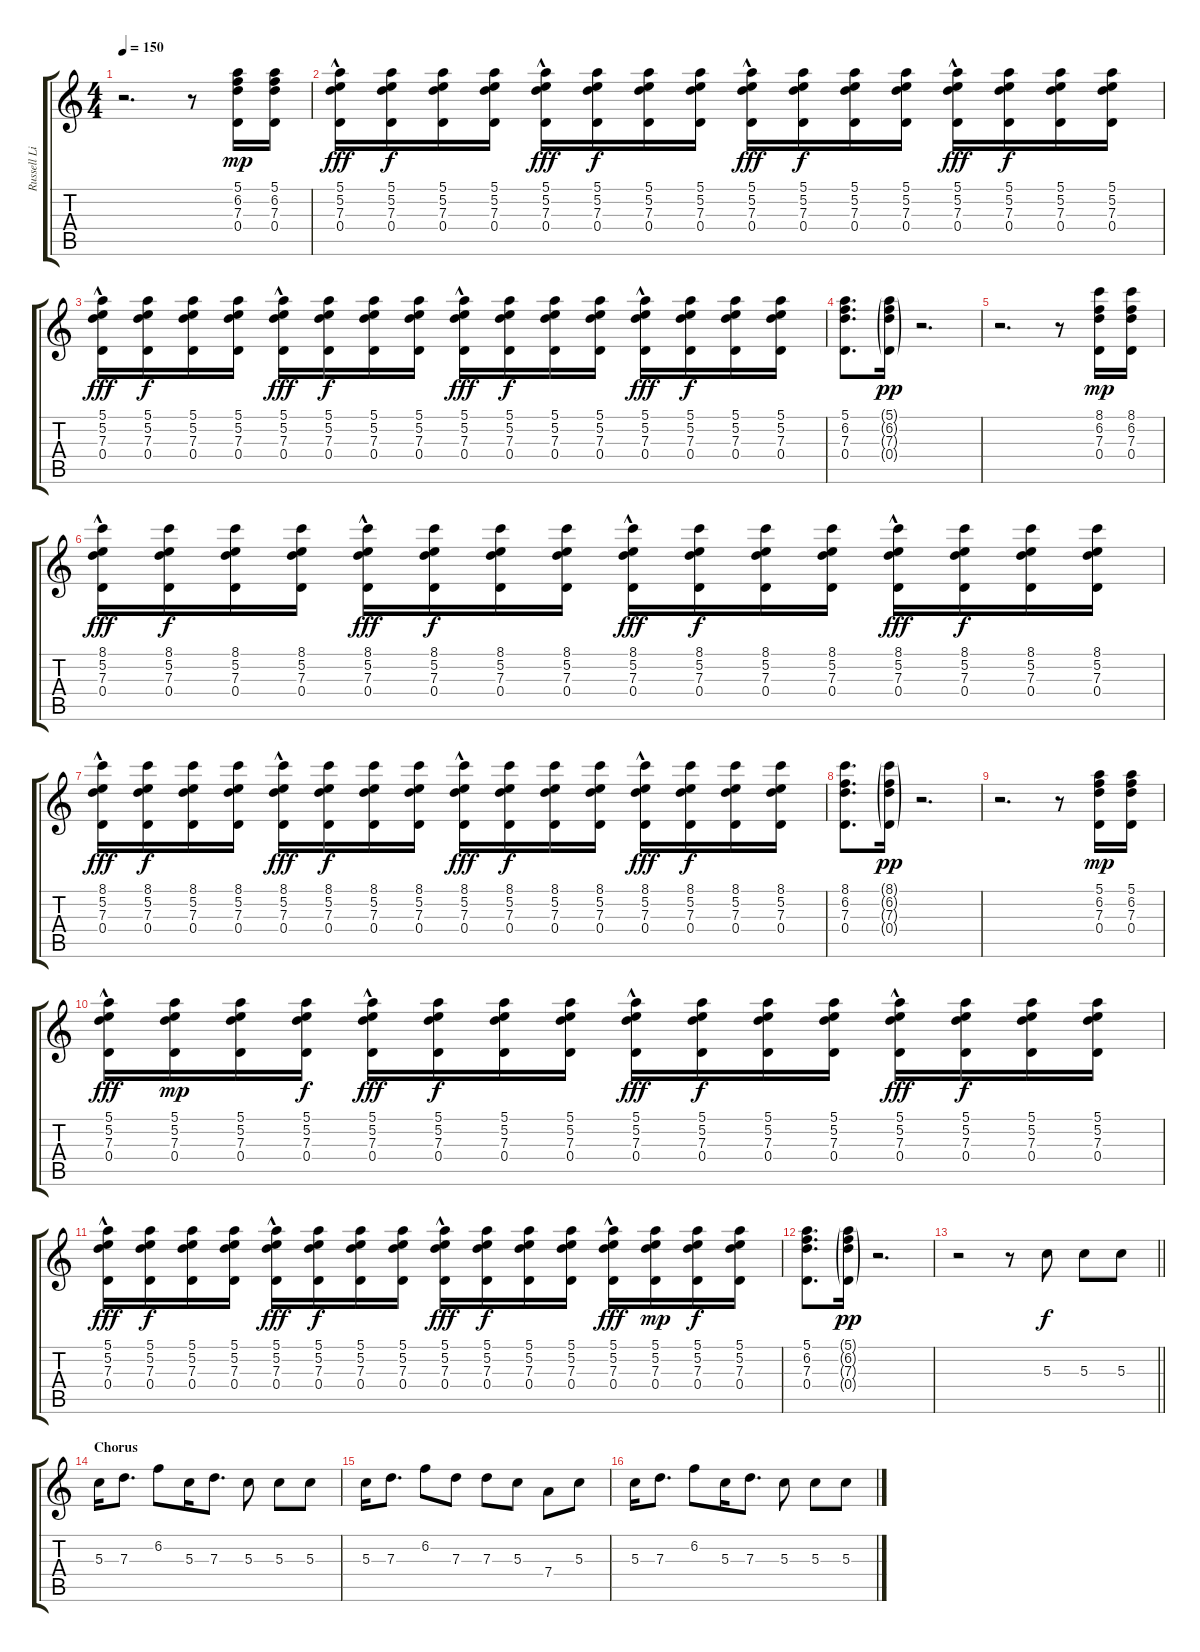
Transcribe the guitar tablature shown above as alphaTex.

\track ("Russell Lissack" "Russell Li") {instrument acousticguitarsteel}
\staff {score tabs}
\tuning (E4 B3 G3 D3 A2 E2) {hide}
\ts (4 4)
\tempo 150
\clef g2
\ks c
r.2{d dy pp} r.8 (5.1 6.2 7.3 0.4).16{dy mp} (5.1 6.2 7.3 0.4).16 |
(5.1{hac} 5.2{hac} 7.3{hac} 0.4{hac}).16{dy fff} (5.1 5.2 7.3 0.4).16{dy f} (5.1 5.2 7.3 0.4).16 (5.1 5.2 7.3 0.4).16 (5.1{hac} 5.2{hac} 7.3{hac} 0.4{hac}).16{dy fff} (5.1 5.2 7.3 0.4).16{dy f} (5.1 5.2 7.3 0.4).16 (5.1 5.2 7.3 0.4).16 (5.1{hac} 5.2{hac} 7.3{hac} 0.4{hac}).16{dy fff} (5.1 5.2 7.3 0.4).16{dy f} (5.1 5.2 7.3 0.4).16 (5.1 5.2 7.3 0.4).16 (5.1{hac} 5.2{hac} 7.3{hac} 0.4{hac}).16{dy fff} (5.1 5.2 7.3 0.4).16{dy f} (5.1 5.2 7.3 0.4).16 (5.1 5.2 7.3 0.4).16 |
(5.1{hac} 5.2{hac} 7.3{hac} 0.4{hac}).16{dy fff} (5.1 5.2 7.3 0.4).16{dy f} (5.1 5.2 7.3 0.4).16 (5.1 5.2 7.3 0.4).16 (5.1{hac} 5.2{hac} 7.3{hac} 0.4{hac}).16{dy fff} (5.1 5.2 7.3 0.4).16{dy f} (5.1 5.2 7.3 0.4).16 (5.1 5.2 7.3 0.4).16 (5.1{hac} 5.2{hac} 7.3{hac} 0.4{hac}).16{dy fff} (5.1 5.2 7.3 0.4).16{dy f} (5.1 5.2 7.3 0.4).16 (5.1 5.2 7.3 0.4).16 (5.1{hac} 5.2{hac} 7.3{hac} 0.4{hac}).16{dy fff} (5.1 5.2 7.3 0.4).16{dy f} (5.1 5.2 7.3 0.4).16 (5.1 5.2 7.3 0.4).16 |
(5.1 6.2 7.3 0.4).8{d} (5.1{g} 6.2{g} 7.3{g} 0.4{g}).16{dy pp} r.2{d} |
r.2{d} r.8 (8.1 6.2 7.3 0.4).16{dy mp} (8.1 6.2 7.3 0.4).16 |
(8.1{hac} 5.2{hac} 7.3{hac} 0.4{hac}).16{dy fff} (8.1 5.2 7.3 0.4).16{dy f} (8.1 5.2 7.3 0.4).16 (8.1 5.2 7.3 0.4).16 (8.1{hac} 5.2{hac} 7.3{hac} 0.4{hac}).16{dy fff} (8.1 5.2 7.3 0.4).16{dy f} (8.1 5.2 7.3 0.4).16 (8.1 5.2 7.3 0.4).16 (8.1{hac} 5.2{hac} 7.3{hac} 0.4{hac}).16{dy fff} (8.1 5.2 7.3 0.4).16{dy f} (8.1 5.2 7.3 0.4).16 (8.1 5.2 7.3 0.4).16 (8.1{hac} 5.2{hac} 7.3{hac} 0.4{hac}).16{dy fff} (8.1 5.2 7.3 0.4).16{dy f} (8.1 5.2 7.3 0.4).16 (8.1 5.2 7.3 0.4).16 |
(8.1{hac} 5.2{hac} 7.3{hac} 0.4{hac}).16{dy fff} (8.1 5.2 7.3 0.4).16{dy f} (8.1 5.2 7.3 0.4).16 (8.1 5.2 7.3 0.4).16 (8.1{hac} 5.2{hac} 7.3{hac} 0.4{hac}).16{dy fff} (8.1 5.2 7.3 0.4).16{dy f} (8.1 5.2 7.3 0.4).16 (8.1 5.2 7.3 0.4).16 (8.1{hac} 5.2{hac} 7.3{hac} 0.4{hac}).16{dy fff} (8.1 5.2 7.3 0.4).16{dy f} (8.1 5.2 7.3 0.4).16 (8.1 5.2 7.3 0.4).16 (8.1{hac} 5.2{hac} 7.3{hac} 0.4{hac}).16{dy fff} (8.1 5.2 7.3 0.4).16{dy f} (8.1 5.2 7.3 0.4).16 (8.1 5.2 7.3 0.4).16 |
(8.1 6.2 7.3 0.4).8{d} (8.1{g} 6.2{g} 7.3{g} 0.4{g}).16{dy pp} r.2{d} |
r.2{d} r.8 (5.1 6.2 7.3 0.4).16{dy mp} (5.1 6.2 7.3 0.4).16 |
(5.1{hac} 5.2{hac} 7.3{hac} 0.4{hac}).16{dy fff} (5.1 5.2 7.3 0.4).16{dy mp} (5.1 5.2 7.3 0.4).16 (5.1 5.2 7.3 0.4).16{dy f} (5.1{hac} 5.2{hac} 7.3{hac} 0.4{hac}).16{dy fff} (5.1 5.2 7.3 0.4).16{dy f} (5.1 5.2 7.3 0.4).16 (5.1 5.2 7.3 0.4).16 (5.1{hac} 5.2{hac} 7.3{hac} 0.4{hac}).16{dy fff} (5.1 5.2 7.3 0.4).16{dy f} (5.1 5.2 7.3 0.4).16 (5.1 5.2 7.3 0.4).16 (5.1{hac} 5.2{hac} 7.3{hac} 0.4{hac}).16{dy fff} (5.1 5.2 7.3 0.4).16{dy f} (5.1 5.2 7.3 0.4).16 (5.1 5.2 7.3 0.4).16 |
(5.1{hac} 5.2{hac} 7.3{hac} 0.4{hac}).16{dy fff} (5.1 5.2 7.3 0.4).16{dy f} (5.1 5.2 7.3 0.4).16 (5.1 5.2 7.3 0.4).16 (5.1{hac} 5.2{hac} 7.3{hac} 0.4{hac}).16{dy fff} (5.1 5.2 7.3 0.4).16{dy f} (5.1 5.2 7.3 0.4).16 (5.1 5.2 7.3 0.4).16 (5.1{hac} 5.2{hac} 7.3{hac} 0.4{hac}).16{dy fff} (5.1 5.2 7.3 0.4).16{dy f} (5.1 5.2 7.3 0.4).16 (5.1 5.2 7.3 0.4).16 (5.1{hac} 5.2{hac} 7.3{hac} 0.4{hac}).16{dy fff} (5.1 5.2 7.3 0.4).16{dy mp} (5.1 5.2 7.3 0.4).16{dy f} (5.1 5.2 7.3 0.4).16 |
(5.1 6.2 7.3 0.4).8{d} (5.1{g} 6.2{g} 7.3{g} 0.4{g}).16{dy pp} r.2{d} |
\barLineRight lightlight
r.2 r.8 5.3.8{dy f} 5.3.8 5.3.8 |
\section ("" "Chorus")
5.3.16 7.3.8{d} 6.2.8 5.3.16 7.3.8{d} 5.3.8 5.3.8 5.3.8 |
5.3.16 7.3.8{d} 6.2.8 7.3.8 7.3.8 5.3.8 7.4.8 5.3.8 |
5.3.16 7.3.8{d} 6.2.8 5.3.16 7.3.8{d} 5.3.8 5.3.8 5.3.8
